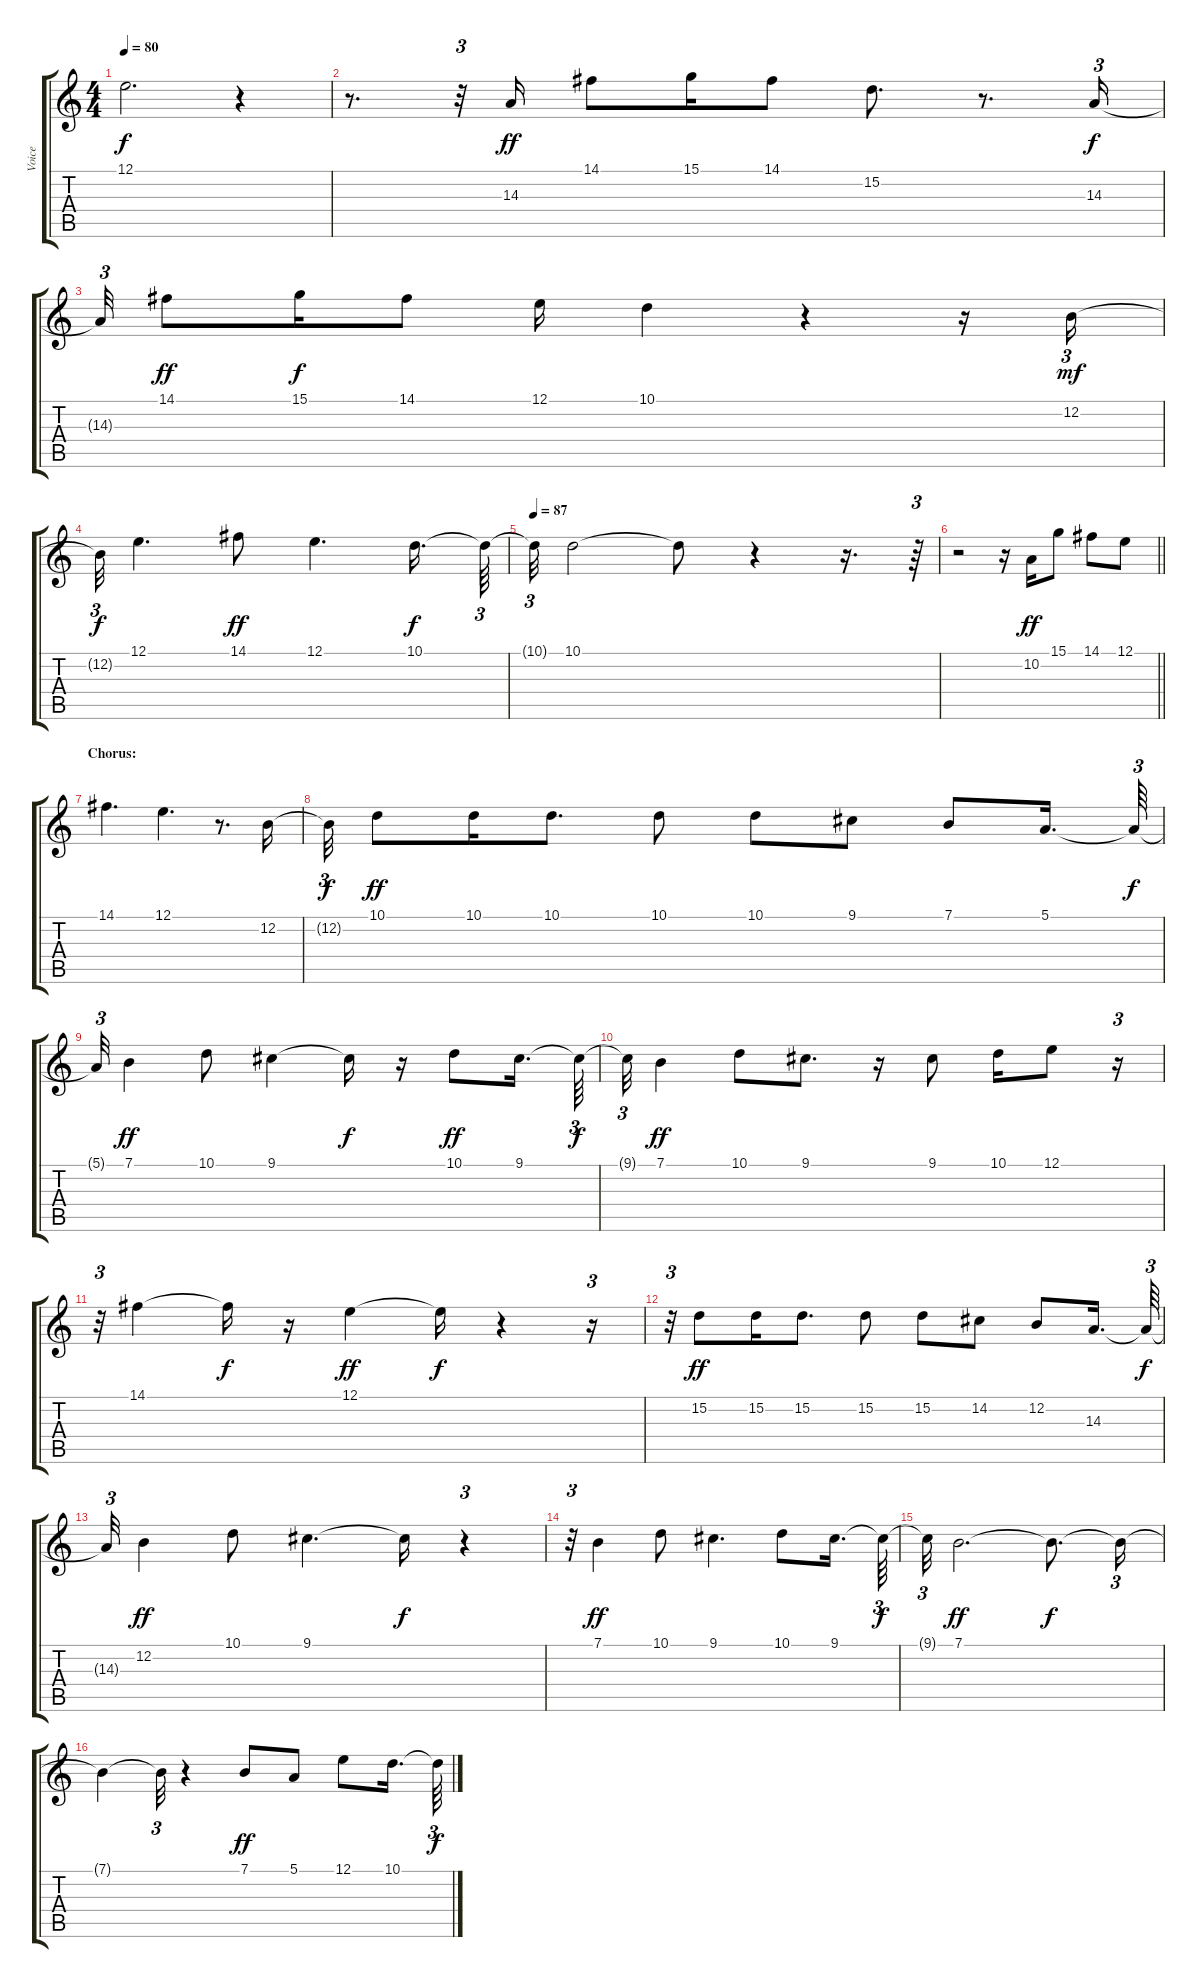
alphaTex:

\track ("Voice" "Voice") {instrument voiceoohs}
\staff {score tabs}
\tuning (E4 B3 G3 D3 A2 E2) {hide}
\ts (4 4)
\tempo 80
\clef g2
\ks c
12.1.2{d dy f} r.4 |
r.8{d} r.32{tu (3 2)} 14.3.16{dy ff} 14.1.8 15.1.16 14.1.8 15.2.8{d} r.8{d} 14.3.16{tu (3 2) dy f} |
14.3{t}.32{tu (3 2)} 14.1.8{dy ff} 15.1.16{dy f} 14.1.8 12.1.16 10.1.4 r.4 r.16 12.2.16{tu (3 2) dy mf} |
12.2{t}.32{tu (3 2) dy f} 12.1.4{d} 14.1.8{dy ff} 12.1.4{d} 10.1.16{d dy f} 10.1{t}.64{tu (3 2)} |
\tempo 87
10.1{t}.32{tu (3 2)} 10.1.2 10.1{t}.8 r.4 r.16{d} r.64{tu (3 2)} |
\barLineRight lightlight
r.2 r.16 10.2.16{dy ff} 15.1.8 14.1.8 12.1.8 |
\section ("" "Chorus:")
14.1.4{d} 12.1.4{d} r.8{d} 12.2.16 |
12.2{t}.32{tu (3 2) dy f} 10.1.8{dy ff} 10.1.16 10.1.8{d} 10.1.8 10.1.8 9.1.8 7.1.8 5.1.16{d} 5.1{t}.64{tu (3 2) dy f} |
5.1{t}.32{tu (3 2)} 7.1.4{dy ff} 10.1.8 9.1.4 9.1{t}.16{dy f} r.16 10.1.8{dy ff} 9.1.16{d} 9.1{t}.64{tu (3 2) dy f} |
9.1{t}.32{tu (3 2)} 7.1.4{dy ff} 10.1.8 9.1.8{d} r.16 9.1.8 10.1.16 12.1.8 r.16{tu (3 2)} |
r.32{tu (3 2)} 14.1.4 14.1{t}.16{dy f} r.16 12.1.4{dy ff} 12.1{t}.16{dy f} r.4 r.16{tu (3 2)} |
r.32{tu (3 2)} 15.2.8{dy ff} 15.2.16 15.2.8{d} 15.2.8 15.2.8 14.2.8 12.2.8 14.3.16{d} 14.3{t}.64{tu (3 2) dy f} |
14.3{t}.32{tu (3 2)} 12.2.4{dy ff} 10.1.8 9.1.4{d} 9.1{t}.16{dy f} r.4{tu (3 2)} |
r.32{tu (3 2)} 7.1.4{dy ff} 10.1.8 9.1.4{d} 10.1.8 9.1.16{d} 9.1{t}.64{tu (3 2) dy f} |
9.1{t}.32{tu (3 2)} 7.1.2{d dy ff} 7.1{t}.8{d dy f} 7.1{t}.16{tu (3 2)} |
7.1{t}.4 7.1{t}.32{tu (3 2)} r.4 7.1.8{dy ff} 5.1.8 12.1.8 10.1.16{d} 10.1{t}.64{tu (3 2) dy f}
